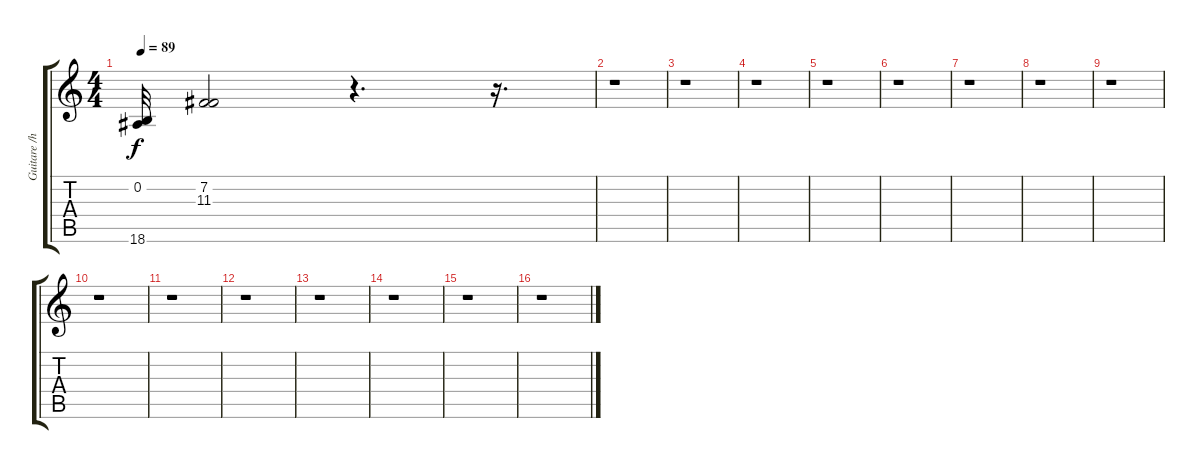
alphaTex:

\track ("Guitare /harpe" "Guitare /h") {instrument orchestralharp}
\staff {score tabs}
\tuning (E4 B3 G3 D3 A2 E2) {hide}
\ts (4 4)
\tempo 89
\clef g2
\ks c
(0.2 18.6).32{dy f} (7.2 11.3).2 r.4{d} r.16{d} |
r.1 |
r.1 |
r.1 |
r.1 |
r.1 |
r.1 |
r.1 |
r.1 |
r.1 |
r.1 |
r.1 |
r.1 |
r.1 |
r.1 |
r.1
